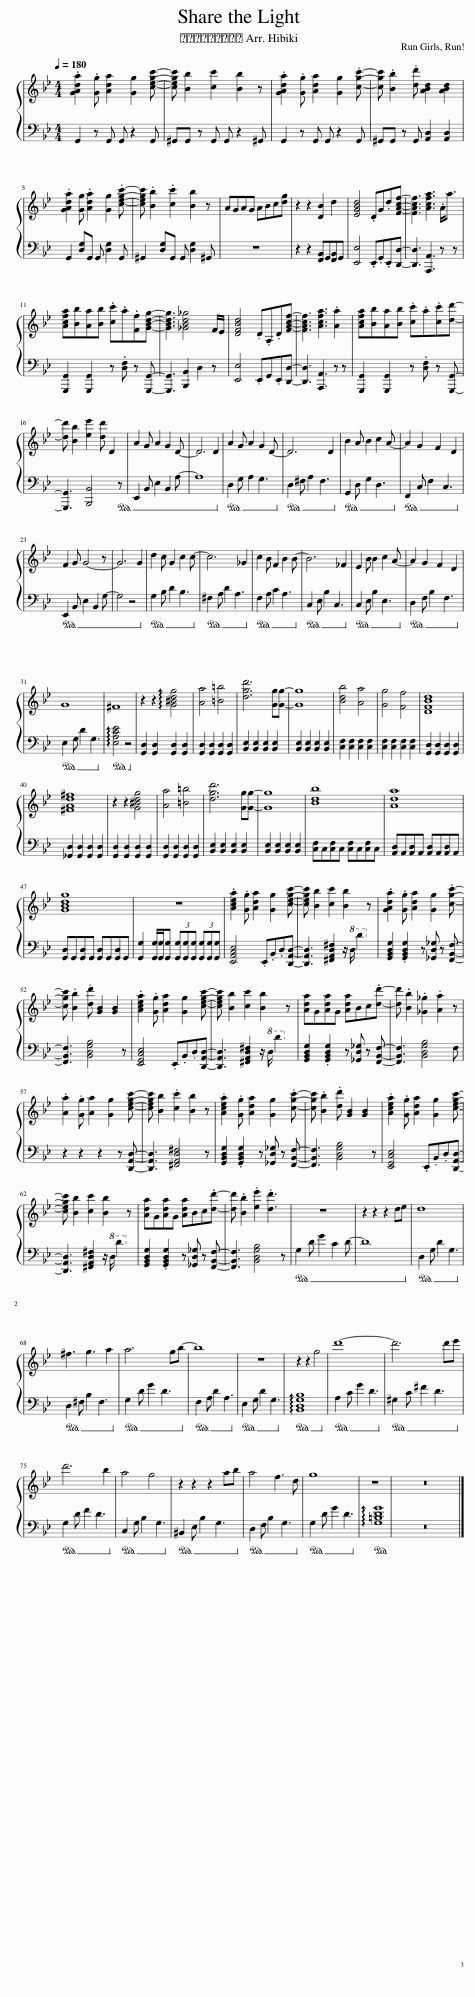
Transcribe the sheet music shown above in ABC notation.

X:1
%%score { 1 | 2 }
L:1/8
Q:1/4=180
M:4/4
I:linebreak $
K:Bb
V:1 treble
V:2 bass
V:1
 .[GAda]2 .[Gg] [Ada]2 [Gg]2 [cegc']- | [cegc'] [Bb]2 [cc']2 [Bb]2 z | .[GAda]2 .[Gg] [Ada]2 [Gg]2 .[cgc']- | [cgc'] .[Bb]2 .[dd'] [ABd]2 [ABd]2 |$ .[GAda]2 [Gg] .[Ada]2 [Gg]2 .[cegc']- | %5
 [cegc'] .[Bb]2 .[cc']2 [Bb]2 z | AGAG ABc[dg] | z2 z2 [DB]2 d2 | [EGBd]4 .DG.d[FAcf]- | [FAcf]3 [Acfa]3 .A<a |$ %10
 [Acfa][Bb][Aa][Bb] .[cc'].a.[Ff][GBdg]- | [GBdg]3 [_GBd_g]4 F/E/ | [DFBd]4 .D.A,.D[FAcf]- | [FAcf]3 [Acfa]3 .[Aa]2 | [Acfa][Bb][Aa][Bb] .[cc'].a.[cc'][dd']- |$ %15
 [dd'] [Bb]2 [ee']2 [dd'] D2 | A2 G A2 G2 D- | D6 D2 | A2 G A2 G2 D- | D6 D2 | %20
 B2 A B2 c2 A- | A2 G2 F2 D2 |$ F2 G G4- z | G6 G2 | d2 c G2 c2 c- | %25
 c6 _G2 | c2 B F2 B2 B- | B6 _F2 | E2 B B2 c2 A- | A2 G2 F2 D2 |$ %30
 G8 | ^F8 | z2 z2 !arpeggio![G^Bdg]4 | [Aa]4 [=B=b]4 | [dgd']6 [Gg][Gg]- | %35
 [Gg]8 | [Bdb]4 [Aa]4 | [Gg]4 [Ff]4 | [DFBd]8 |$ [^FAd^f]8 | %40
 z2 z2 [G^Bdg]4 | [Aa]4 [=B=b]4 | [dgd']6 [Gg][Gg]- | [Gg]8 | [Bdb]8 | %45
 [Ada]8 |$ [GBdg]8 | z8 | .[Acea]2 .[Gg] [Ada]2 [Gg]2 [cegc']- | [cegc'] [Bb]2 [cc']2 [Bb]2 z | %50
 .[GAda]2 .[Gg] [Ada]2 [Gg]2 .[cgc']- |$ [cgc'] .[Bb]2 .[dd'] [GB]2 [GB]2 | .[Acea]2 .[Gg] [Ada]2 [Gg]2 [cegc']- | [cegc'] [Bb]2 [cc']2 [Bb]2 z | [Ada]G[Ada]G [Ada]Bc.[dd']- | %55
 [dd'] .[Bb]2 .[_G_g]2 .[Aa]2 z |$ .[Aa]2 .[Gg] [Aa]2 [Gg]2 [cegc']- | [cegc'] [Bb]2 .[cc']2 [Bb]2 z | .[Acea]2 .[Gg] [Ada]2 [Gg]2 .[cgc']- | [cgc'] .[Bb]2 .[dd'] [GB]2 [GB]2 | %60
 .[Acea]2 .[Gg] [Ada]2 [Gg]2 [cegc']- |$ [cegc'] [Bb]2 [cc']2 [Bb]2 z | [Ada]G[Ada]G [Ada]Bc.[dd']- | [dd'] .[Bb]2 .[ee']2 .[dd']3 | z8 | %65
 z2 z2 z2 de | d8 |$ ^f3 g3 a2 | a6 gb- | b8 | %70
 z8 | z2 z2 g4 | d'8- | d'6 d'e' |$ d'6 b2 | %75
 a4 g4 | z2 z2 z2 ab | a4 f3 d | g8 | z8 | %80
 z104 |] %81
V:2
 G,,2 z G,, G,, z2 G,, | ^G,,G,, z G,, G,, z2 ^G,, | G,,2 z G,, G,, z2 G,, | ^G,,G,, z G,, [A,,D,]2 [A,,D,]2 |$ G,,2 [D,G,]G,, G,, [D,G,]2 G,, | %5
 ^G,,2 [D,G,]G,, G,, [D,G,]2 ^G,, | z8 | z2 z2 [F,,B,,]G,,[F,,B,,]G,, | [E,,E,]4 .E,,.G,,.E,,[D,,D,]- | [D,,D,]3 [A,,,A,,]3 z z |$ %10
 [G,,,G,,]2 [G,,,G,,]2 z .[D,F,] z [G,,,G,,]- | [G,,,G,,]3 [B,,,B,,]2 D,2 z | [E,,E,]4 .E,,G,,.E,,[D,,D,]- | [D,,D,]3 [A,,,A,,]3 z z | [G,,,G,,]2 [G,,,G,,]2 z .[D,F,] z [G,,,G,,]- |$ %15
 [G,,,G,,]3 [B,,,B,,]4!ped! z | E,,2 B,, E,2 B,,2 A,- | A,8!ped-up! |!ped! D,2 G, A,2 G,3!ped-up! |!ped! D,2 ^F, A,2 F,3!ped-up! | %20
!ped! G,,2 D, G,2 D,3!ped-up! |!ped! F,,2 C, F,2 C,3!ped-up! |$!ped! E,,2 B,, E,2 B,,2 G,- | G,4 z4!ped-up! |!ped! G,2 B, D2 B,3!ped-up! | %25
!ped! ^F,2 A, D2 A,3!ped-up! |!ped! F,2 A, C2 A,3!ped-up! |!ped! C,2 E, B,2 C,3!ped-up! |!ped! C,2 E, B,2 E,3!ped-up! |!ped! D,2 F, B,2 F,3!ped-up! |$ %30
!ped! E,2 G, D2 G,3!ped-up! |!ped! !arpeggio![E,A,CE]4 z4!ped-up! | [G,,D,]2 [G,,D,]2 [G,,D,]2 [G,,D,]2 | [G,,D,]2 [G,,D,]2 [G,,D,]2 [G,,D,]2 | [B,,E,]2 [B,,E,]2 [B,,E,]2 [B,,E,]2 | %35
 [B,,E,]2 [B,,E,]2 [B,,E,]2 [B,,E,]2 | [C,F,]2 [C,F,]2 [C,F,]2 [C,F,]2 | [C,F,]2 [C,F,]2 [C,F,]2 [C,F,]2 | [G,,D,]2 [G,,D,]2 [G,,D,]2 [G,,D,]2 |$ [_G,,D,]2 [G,,D,]2 [G,,D,]2 [G,,D,]2 | %40
 [G,,D,]2 [G,,D,]2 [G,,D,]2 [G,,D,]2 | [G,,D,]2 [G,,D,]2 [G,,D,]2 [G,,D,]2 | [B,,E,]2 [B,,E,]2 [B,,E,]2 [B,,E,]2 | [B,,E,]2 [B,,E,]2 [B,,E,]2 [B,,E,]2 | [C,F,]C,[C,F,]C, [C,F,]C,[C,F,]C, | %45
 [A,,D,]A,,[A,,D,]A,, [A,,D,]A,,[A,,D,]A,, |$ [G,,D,]G,,[G,,D,]G,, [G,,D,]G,,[G,,D,]G,, | [G,,G,]2 [G,,G,]/[G,,G,]/[G,,G,] (3[G,,G,][G,,G,][G,,G,] (3[G,,G,][G,,G,][G,,G,] | [E,,A,,C,E,]4 .E,,.B,,.D,[D,,A,,D,]- | [D,,A,,D,]3 [^F,,A,,D,^F,]2 z/!8va(! D/ d2!8va)! | %50
 [G,,B,,D,G,]2 .[G,,B,,D,G,]2 z [_G,,D,_G,] z [F,,B,,F,]- |$ [F,,B,,F,]3 [B,,D,G,B,]4 z | [E,,G,,C,E,]4 .E,,.B,,.D,[D,,A,,D,]- | [D,,A,,D,]3 [^F,,A,,D,^F,]2 z/!8va(! D/ d2!8va)! | [G,,B,,D,G,]2 .[G,,B,,D,G,]2 z [_G,,D,_G,] z [F,,B,,F,]- | %55
 [F,,B,,F,]3 [B,,D,G,B,]4 F, |$ z2 z2 z2 z [D,,A,,D,]- | [D,,A,,D,]3 [^F,,A,,D,^F,]4 z | [G,,B,,D,G,]2 .[G,,B,,D,G,]2 z [_G,,D,_G,] z [F,,B,,F,]- | [F,,B,,F,]3 [B,,D,G,B,]4 z | %60
 [E,,G,,C,E,]4 .E,,.B,,.D,[D,,A,,D,]- |$ [D,,A,,D,]3 [^F,,A,,D,^F,]2 z/!8va(! D/ d2!8va)! | [G,,B,,D,G,]2 .[G,,B,,D,G,]2 z [_G,,D,_G,] z [F,,B,,F,]- | [F,,B,,F,]3 [B,,D,G,B,]4 z |!ped! G,2 D G2 C2 D- | %65
 D8!ped-up! |!ped! D,2 G, D2 G,3!ped-up! |$!ped! D,2 ^F, B,2 F,3!ped-up! |!ped! G,2 D G2 D3!ped-up! |!ped! F,2 A, D2 A,3!ped-up! | %70
!ped! E,2 G, D2 G,3!ped-up! |!ped! !arpeggio![B,,D,G,B,]8!ped-up! |!ped! A,2 C G2 D3!ped-up! |!ped! ^G,2 C ^F2 D3!ped-up! |$!ped! G,2 D F2 D3!ped-up! | %75
!ped! C,2 G, B,2 G,3!ped-up! |!ped! ^B,,2 E, B,2 G,3!ped-up! |!ped! D,2 F, B,2 G,3!ped-up! |!ped! G,2 D G2 D3!ped-up! |!ped! !arpeggio![G,=B,DG]8!ped-up! | %80
 z104 |] %81
